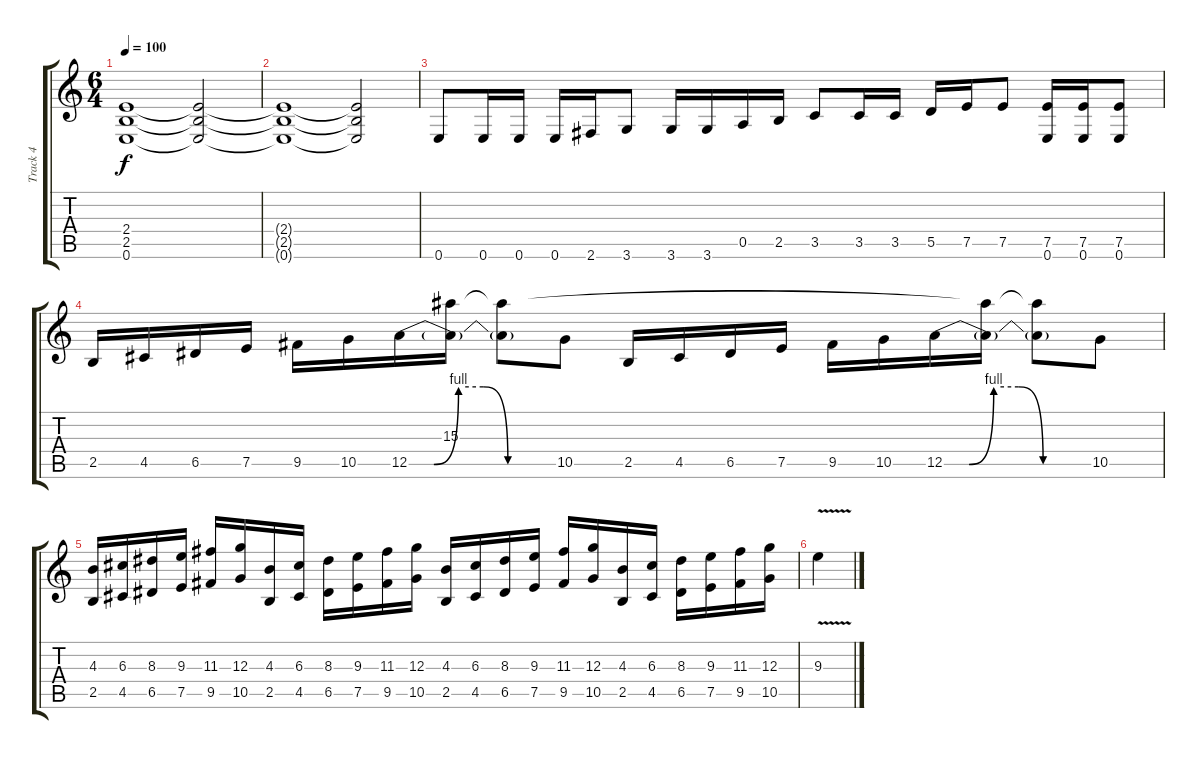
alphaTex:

\track ("Track 4" "Track 4") {instrument distortionguitar}
\staff {score tabs}
\tuning (E4 B3 G3 D3 A2 E2) {hide}
\ts (6 4)
\tempo 100
\clef g2
\ks c
(2.4{t} 2.5{t} 0.6{t}).1{dy f} (2.4{t} 2.5{t} 0.6{t}).2 |
(2.4{t} 2.5{t} 0.6{t}).1 (2.4{t} 2.5{t} 0.6{t}).2 |
0.6.8 0.6.16 0.6.16 0.6.16 2.6.16 3.6.8 3.6.16 3.6.16 0.5.16 2.5.16 3.5.8 3.5.16 3.5.16 5.5.16 7.5.16 7.5.8 (7.5 0.6).16 (7.5 0.6).16 (7.5 0.6).8 |
2.5.16 4.5.16 6.5.16 7.5.16 9.5.16 10.5.16 12.5{be (custom 0 0 10 0 20 4 30 4 40 0 60 0)}.16 (15.3 12.5{t}).16 (15.3{t} 12.5{t}).8 10.5.8 2.5.16 4.5.16 6.5.16 7.5.16 9.5.16 10.5.16 12.5{be (custom 0 0 10 0 20 4 30 4 40 0 60 0)}.16 (15.3{t} 12.5{t}).16 (15.3{t} 12.5{t}).8 10.5.8 |
(4.3 2.5).16 (6.3 4.5).16 (8.3 6.5).16 (9.3 7.5).16 (11.3 9.5).16 (12.3 10.5).16 (4.3 2.5).16 (6.3 4.5).16 (8.3 6.5).16 (9.3 7.5).16 (11.3 9.5).16 (12.3 10.5).16 (4.3 2.5).16 (6.3 4.5).16 (8.3 6.5).16 (9.3 7.5).16 (11.3 9.5).16 (12.3 10.5).16 (4.3 2.5).16 (6.3 4.5).16 (8.3 6.5).16 (9.3 7.5).16 (11.3 9.5).16 (12.3 10.5).16 |
9.3{v}.4
